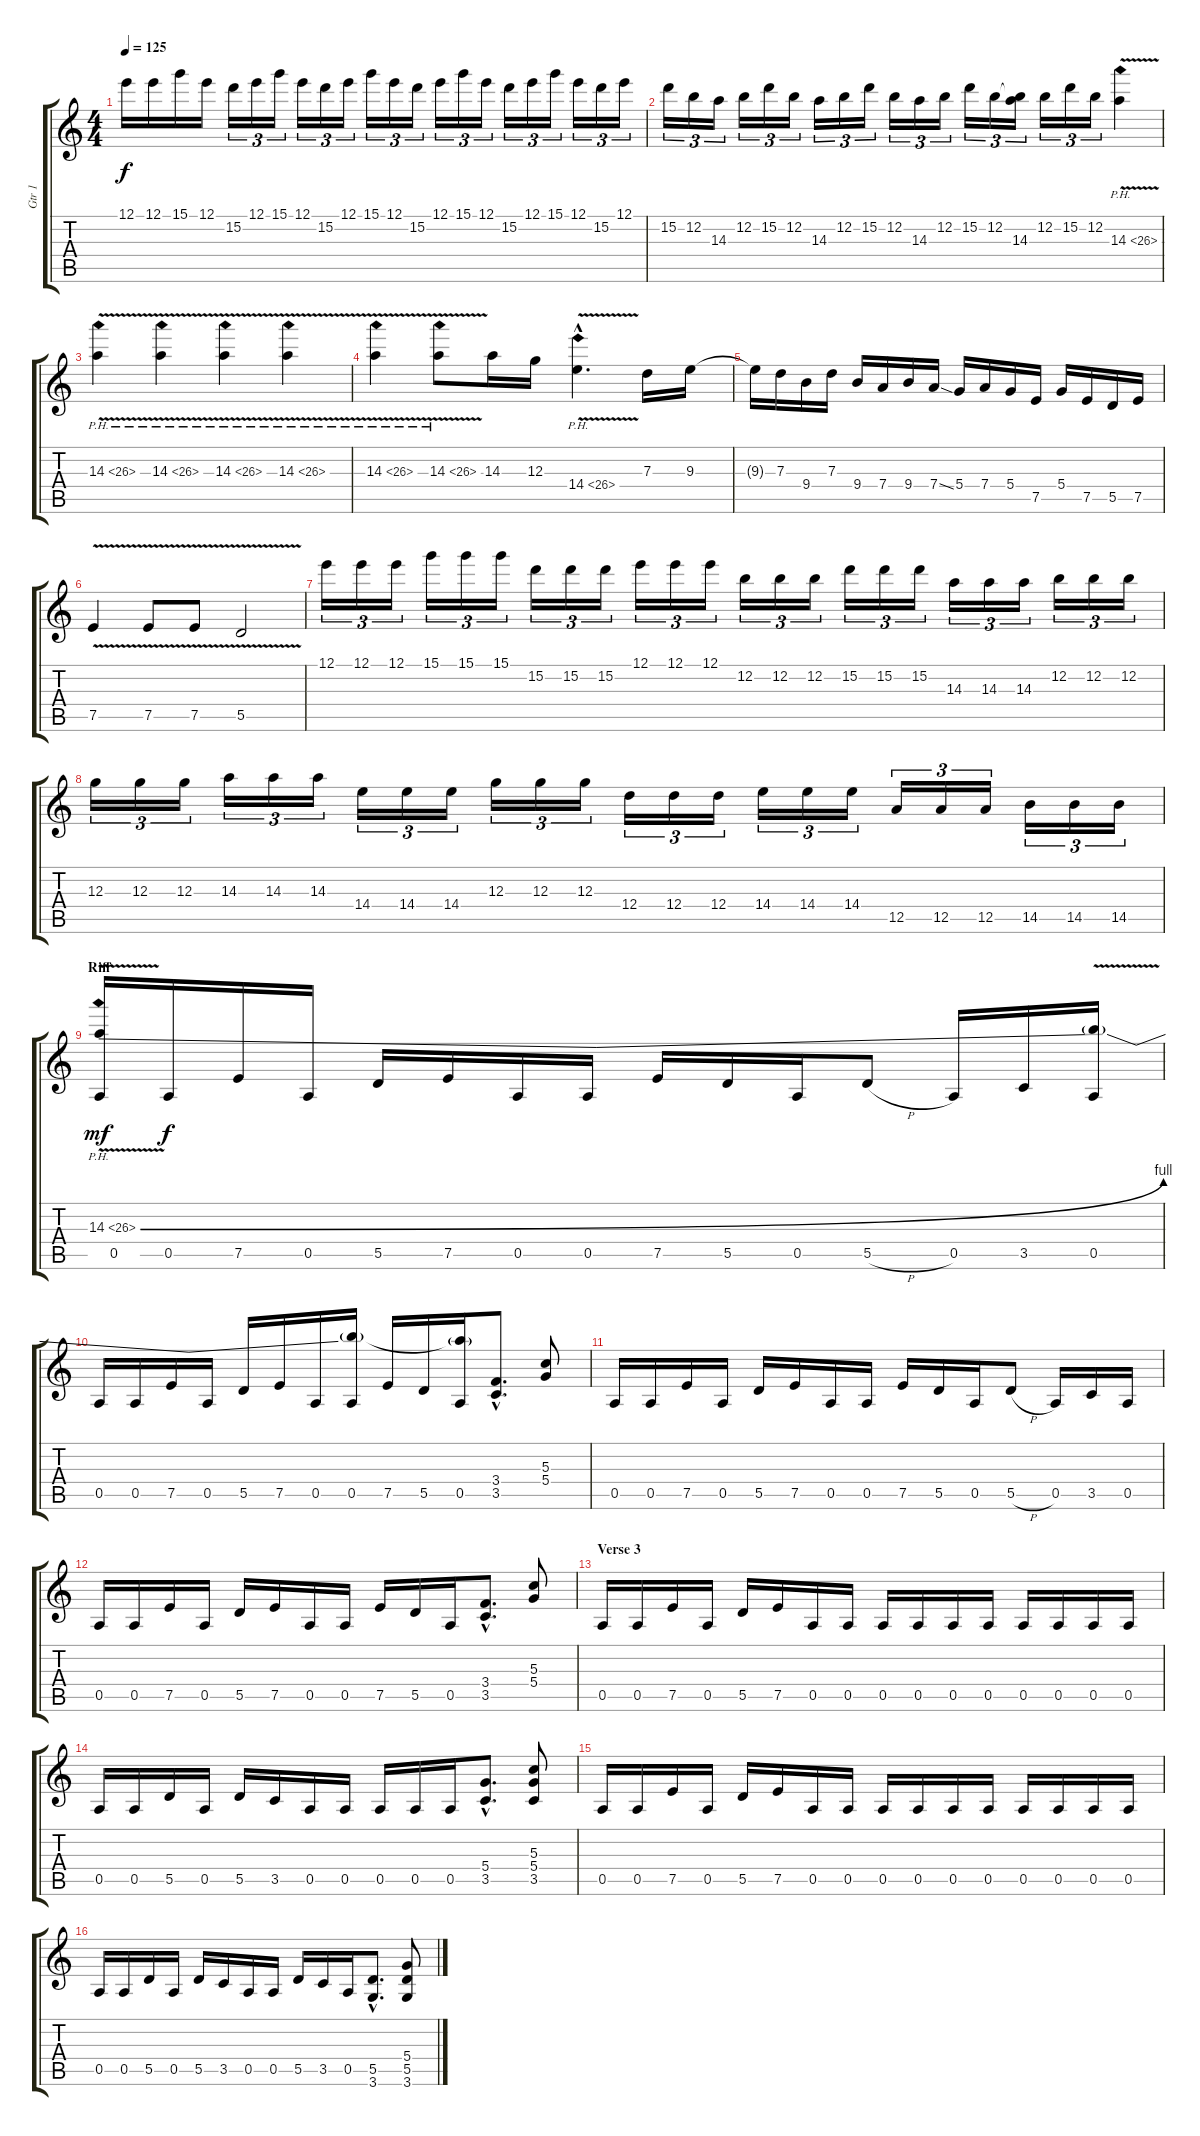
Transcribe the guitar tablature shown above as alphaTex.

\track ("Gtr 1" "Gtr 1") {instrument distortionguitar}
\staff {score tabs}
\tuning (E4 B3 G3 D3 A2 E2) {hide}
\ts (4 4)
\tempo 125
\clef g2
\ks c
12.1{t}.16{dy f} 12.1.16 15.1.16 12.1.16 15.2.16{tu (3 2)} 12.1.16{tu (3 2)} 15.1.16{tu (3 2)} 12.1.16{tu (3 2)} 15.2.16{tu (3 2)} 12.1.16{tu (3 2)} 15.1.16{tu (3 2)} 12.1.16{tu (3 2)} 15.2.16{tu (3 2)} 12.1.16{tu (3 2)} 15.1.16{tu (3 2)} 12.1.16{tu (3 2)} 15.2.16{tu (3 2)} 12.1.16{tu (3 2)} 15.1.16{tu (3 2)} 12.1.16{tu (3 2)} 15.2.16{tu (3 2)} 12.1.16{tu (3 2)} |
15.2.16{tu (3 2)} 12.2.16{tu (3 2)} 14.3.16{tu (3 2)} 12.2.16{tu (3 2)} 15.2.16{tu (3 2)} 12.2.16{tu (3 2)} 14.3.16{tu (3 2)} 12.2.16{tu (3 2)} 15.2.16{tu (3 2)} 12.2.16{tu (3 2)} 14.3.16{tu (3 2)} 12.2.16{tu (3 2)} 15.2.16{tu (3 2)} 12.2.16{tu (3 2)} (12.2{t} 14.3).16{tu (3 2)} 12.2.16{tu (3 2)} 15.2.16{tu (3 2)} 12.2.16{tu (3 2)} 14.3{ph 12 v}.4 |
14.3{ph 12 v}.4 14.3{ph 12 v}.4 14.3{ph 12 v}.4 14.3{ph 12 v}.4 |
14.3{ph 12 v}.4 14.3{ph 12 v}.8 14.3.16 12.3.16 14.4{ph 12 v hac}.4{d} 7.3.16 9.3.16 |
9.3{t}.16 7.3.16 9.4.16 7.3.16 9.4.16 7.4.16 9.4.16 7.4{ss}.16 5.4.16 7.4.16 5.4.16 7.5.16 5.4.16 7.5.16 5.5.16 7.5.16 |
7.5{v}.4 7.5{v}.8 7.5{v}.8 5.5{v}.2 |
12.1.16{tu (3 2)} 12.1.16{tu (3 2)} 12.1.16{tu (3 2)} 15.1.16{tu (3 2)} 15.1.16{tu (3 2)} 15.1.16{tu (3 2)} 15.2.16{tu (3 2)} 15.2.16{tu (3 2)} 15.2.16{tu (3 2)} 12.1.16{tu (3 2)} 12.1.16{tu (3 2)} 12.1.16{tu (3 2)} 12.2.16{tu (3 2)} 12.2.16{tu (3 2)} 12.2.16{tu (3 2)} 15.2.16{tu (3 2)} 15.2.16{tu (3 2)} 15.2.16{tu (3 2)} 14.3.16{tu (3 2)} 14.3.16{tu (3 2)} 14.3.16{tu (3 2)} 12.2.16{tu (3 2)} 12.2.16{tu (3 2)} 12.2.16{tu (3 2)} |
12.3.16{tu (3 2)} 12.3.16{tu (3 2)} 12.3.16{tu (3 2)} 14.3.16{tu (3 2)} 14.3.16{tu (3 2)} 14.3.16{tu (3 2)} 14.4.16{tu (3 2)} 14.4.16{tu (3 2)} 14.4.16{tu (3 2)} 12.3.16{tu (3 2)} 12.3.16{tu (3 2)} 12.3.16{tu (3 2)} 12.4.16{tu (3 2)} 12.4.16{tu (3 2)} 12.4.16{tu (3 2)} 14.4.16{tu (3 2)} 14.4.16{tu (3 2)} 14.4.16{tu (3 2)} 12.5.16{tu (3 2)} 12.5.16{tu (3 2)} 12.5.16{tu (3 2)} 14.5.16{tu (3 2)} 14.5.16{tu (3 2)} 14.5.16{tu (3 2)} |
\section ("" "Riff")
(14.3{be (bend 0 0 60 4) ph 12 v} 0.5).16{dy mf} 0.5.16{dy f} 7.5.16 0.5.16 5.5.16 7.5.16 0.5.16 0.5.16 7.5.16 5.5.16 0.5.16 5.5{h}.8 0.5.16 3.5.16 (14.3{t} 0.5).16 |
0.5.16 0.5.16 7.5.16 0.5.16 5.5.16 7.5.16 0.5.16 (14.3{t} 0.5).16 7.5.16 5.5.16 (14.3{t} 0.5).16 (3.4{hac} 3.5{hac}).8{d} (5.3 5.4).8 |
0.5.16 0.5.16 7.5.16 0.5.16 5.5.16 7.5.16 0.5.16 0.5.16 7.5.16 5.5.16 0.5.16 5.5{h}.8 0.5.16 3.5.16 0.5.16 |
0.5.16 0.5.16 7.5.16 0.5.16 5.5.16 7.5.16 0.5.16 0.5.16 7.5.16 5.5.16 0.5.16 (3.4{hac} 3.5{hac}).8{d} (5.3 5.4).8 |
\section ("" "Verse 3")
0.5.16 0.5.16 7.5.16 0.5.16 5.5.16 7.5.16 0.5.16 0.5.16 0.5.16 0.5.16 0.5.16 0.5.16 0.5.16 0.5.16 0.5.16 0.5.16 |
0.5.16 0.5.16 5.5.16 0.5.16 5.5.16 3.5.16 0.5.16 0.5.16 0.5.16 0.5.16 0.5.16 (5.4{hac} 3.5{hac}).8{d} (5.3 5.4 3.5).8 |
0.5.16 0.5.16 7.5.16 0.5.16 5.5.16 7.5.16 0.5.16 0.5.16 0.5.16 0.5.16 0.5.16 0.5.16 0.5.16 0.5.16 0.5.16 0.5.16 |
0.5.16 0.5.16 5.5.16 0.5.16 5.5.16 3.5.16 0.5.16 0.5.16 5.5.16 3.5.16 0.5.16 (5.5{hac} 3.6{hac}).8{d} (5.4 5.5 3.6).8
